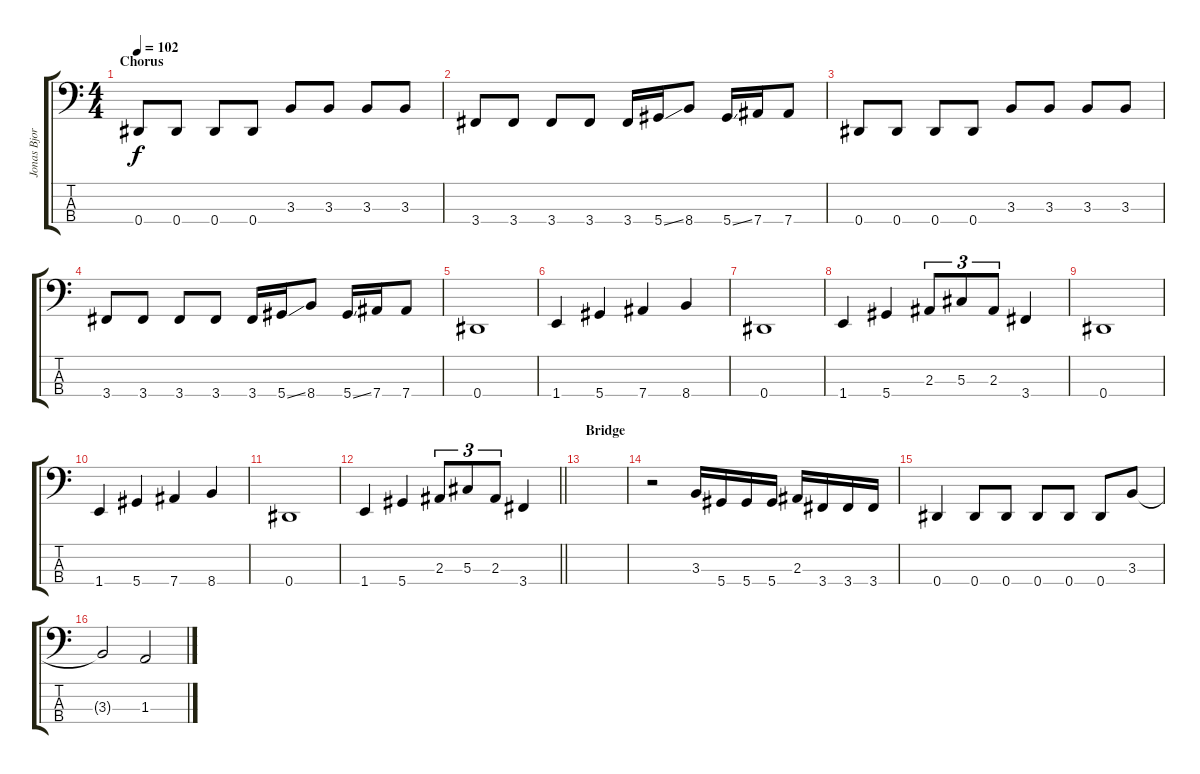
\track ("Jonas Bjorler" "Jonas Bjor") {instrument electricbassfinger}
\staff {score tabs}
\tuning (Gb2 Db2 Ab1 Eb1) {hide}
\ts (4 4)
\section ("" "Chorus")
\tempo 102
\clef f4
\ks c
0.4.8{dy f} 0.4.8 0.4.8 0.4.8 3.3.8 3.3.8 3.3.8 3.3.8 |
3.4.8 3.4.8 3.4.8 3.4.8 3.4.16 5.4{ss}.16 8.4.8 5.4{ss}.16 7.4.16 7.4.8 |
0.4.8 0.4.8 0.4.8 0.4.8 3.3.8 3.3.8 3.3.8 3.3.8 |
3.4.8 3.4.8 3.4.8 3.4.8 3.4.16 5.4{ss}.16 8.4.8 5.4{ss}.16 7.4.16 7.4.8 |
0.4.1 |
1.4.4 5.4.4 7.4.4 8.4.4 |
0.4.1 |
1.4.4 5.4.4 2.3.8{tu (3 2)} 5.3.8{tu (3 2)} 2.3.8{tu (3 2)} 3.4.4 |
0.4.1 |
1.4.4 5.4.4 7.4.4 8.4.4 |
0.4.1 |
\barLineRight lightlight
1.4.4 5.4.4 2.3.8{tu (3 2)} 5.3.8{tu (3 2)} 2.3.8{tu (3 2)} 3.4.4 |
\section ("" "Bridge")
|
r.2 3.3.16 5.4.16 5.4.16 5.4.16 2.3.16 3.4.16 3.4.16 3.4.16 |
0.4.4 0.4.8 0.4.8 0.4.8 0.4.8 0.4.8 3.3.8 |
3.3{t}.2 1.3.2
